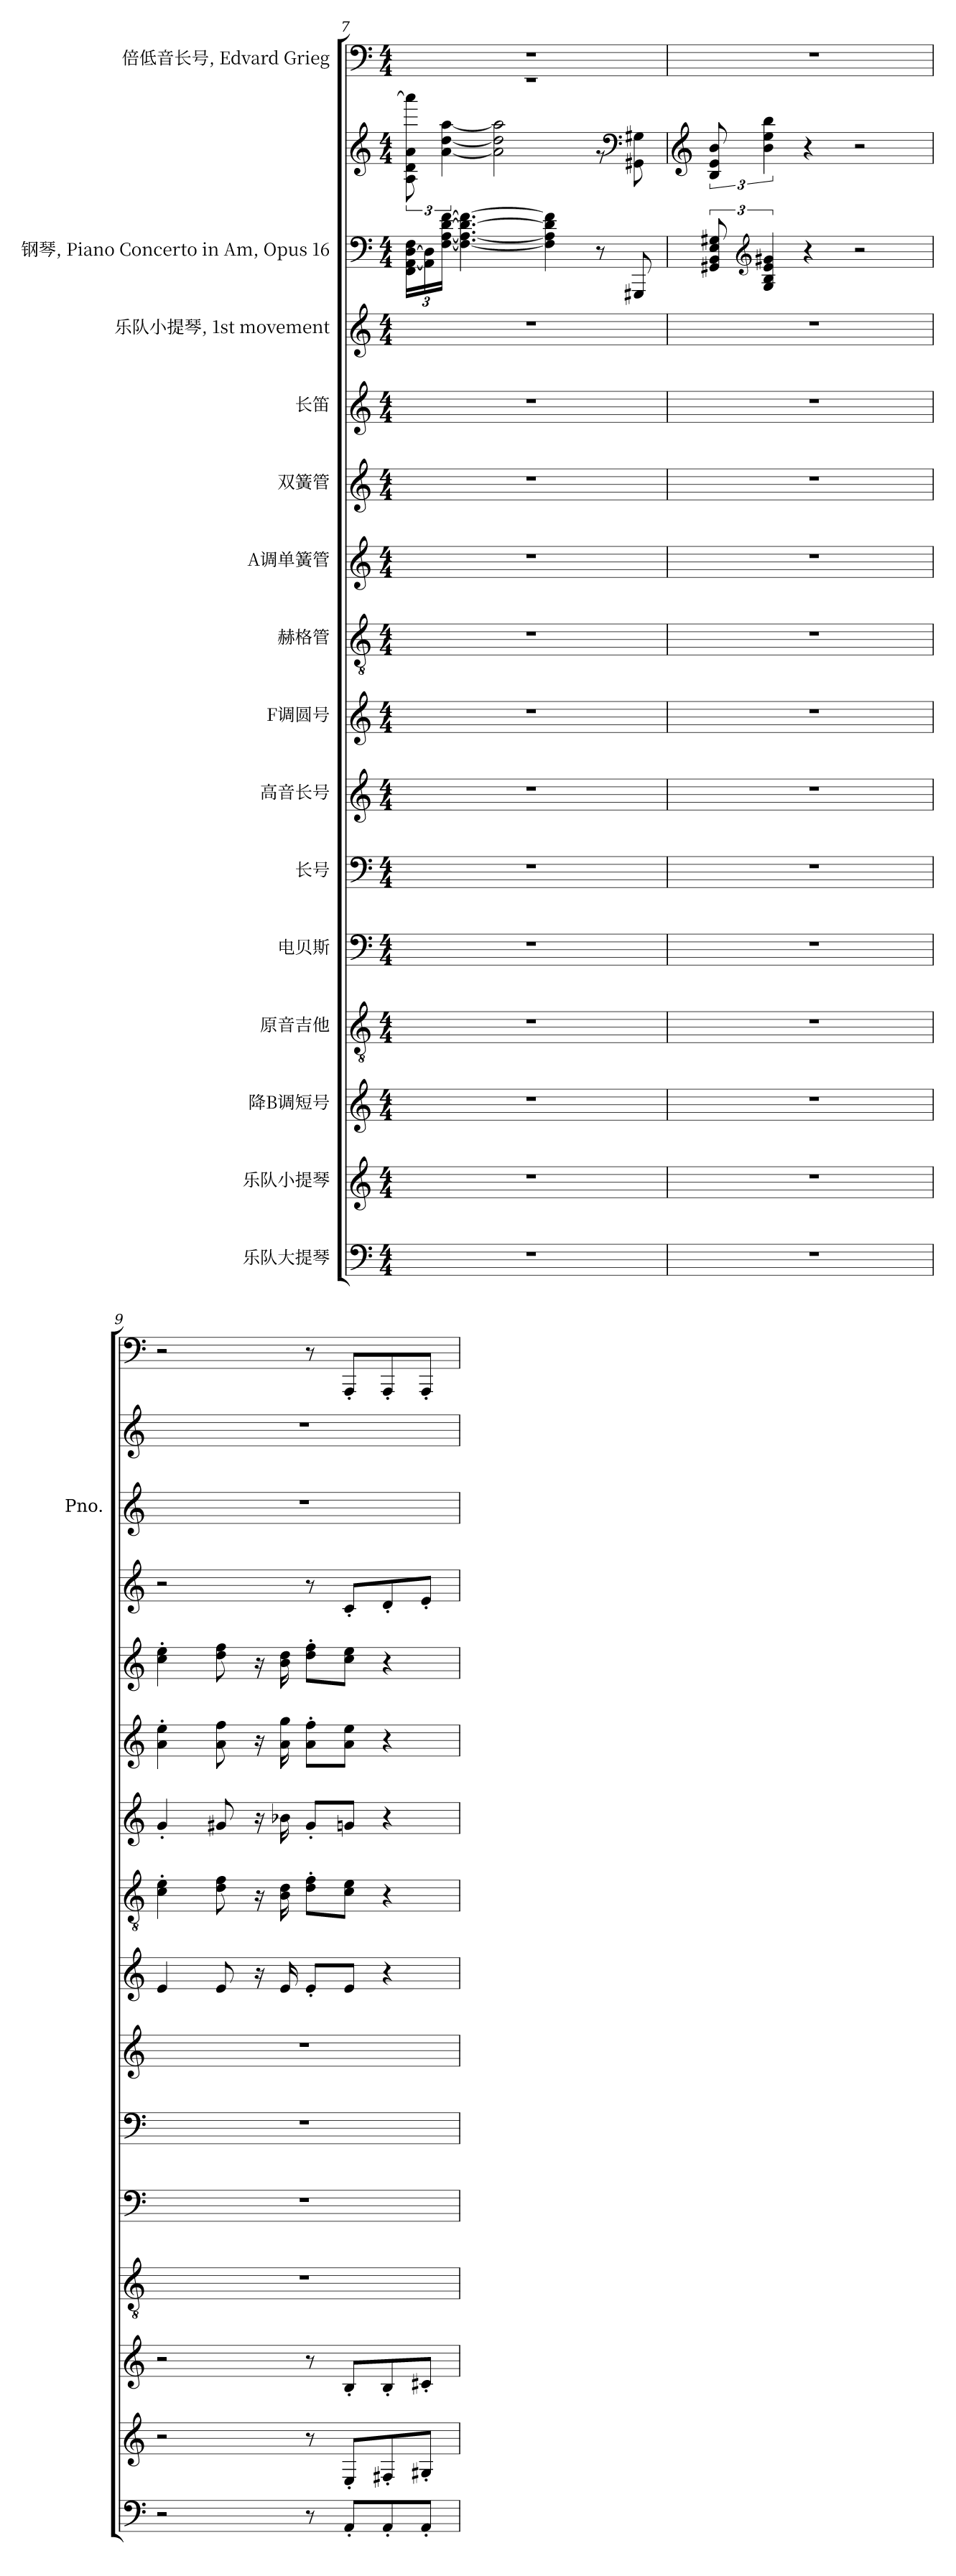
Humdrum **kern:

**kern	**kern	**kern	**kern	**kern	**kern	**kern	**kern	**kern	**kern	**kern	**kern	**kern	**kern	**kern	**kern
*part15	*part14	*part13	*part12	*part11	*part10	*part9	*part8	*part7	*part6	*part5	*part4	*part3	*part2	*part2	*part1
*staff16	*staff15	*staff14	*staff13	*staff12	*staff11	*staff10	*staff9	*staff8	*staff7	*staff6	*staff5	*staff4	*staff3	*staff2	*staff1
*I"乐队大提琴	*I"乐队小提琴	*I"降B调短号	*I"原音吉他	*I"电贝斯	*I"长号	*I"高音长号	*I"F调圆号	*I"赫格管	*I"A调单簧管	*I"双簧管	*I"长笛	*I"乐队小提琴, 1st movement	*I"钢琴,   Piano Concerto in Am, Opus 16	*	*I"倍低音长号, Edvard Grieg
*	*	*	*	*	*	*	*	*	*	*	*	*	*I'Pno.	*	*
*clefF4	*clefG2	*clefG2	*clefGv2	*clefF4	*clefF4	*clefG2	*clefG2	*clefGv2	*clefG2	*clefG2	*clefG2	*clefG2	*clefF4	*clefG2	*clefF4
*	*	*ITrd1c2	*	*ITrd7c12	*	*	*ITrd4c7	*	*ITrd2c3	*	*	*	*	*	*
*k[]	*k[]	*k[b-e-]	*k[]	*k[]	*k[]	*k[]	*k[b-]	*k[]	*k[f#c#g#]	*k[]	*k[]	*k[]	*k[]	*k[]	*k[]
*M4/4	*M4/4	*M4/4	*M4/4	*M4/4	*M4/4	*M4/4	*M4/4	*M4/4	*M4/4	*M4/4	*M4/4	*M4/4	*M4/4	*M4/4	*M4/4
*	*	*	*	*	*	*	*	*	*	*	*	*	*Xbrackettup	*	*
=7	=7	=7	=7	=7	=7	=7	=7	=7	=7	=7	=7	=7	=7	=7	=7
*	*	*	*	*	*	*	*	*	*	*	*	*	*	*^	*
1r	1r	1r	1r	1r	1r	1r	1r	1r	1r	1r	1r	1r	24FF\ [24AA\ [24D\ 24F\LL	1r	12A\ 12d\ 12a\ 12aaa\]	1r
.	.	.	.	.	.	.	.	.	.	.	.	.	24AA\] 24D\]	.	.	.
.	.	.	.	.	.	.	.	.	.	.	.	.	[24F\ [24A\ [24d\ [24f\JJ	.	[6a\ [6dd\ [6aa\	.
.	.	.	.	.	.	.	.	.	.	.	.	.	4.F\_ 4.A\_ 4.d\_ 4.f\_	.	.	.
.	.	.	.	.	.	.	.	.	.	.	.	.	.	.	2a\] 2dd\] 2aa\]	.
.	.	.	.	.	.	.	.	.	.	.	.	.	4F\] 4A\] 4d\] 4f\]	.	.	.
.	.	.	.	.	.	.	.	.	.	.	.	.	8r	.	8r	.
*	*	*	*	*	*	*	*	*	*	*	*	*	*	*clefF4	*	*
.	.	.	.	.	.	.	.	.	.	.	.	.	8GGG#X/	.	8GG#X\ 8G#X\	.
*	*	*	*	*	*	*	*	*	*	*	*	*	*	*v	*v	*
!!LO:PB:g=z
=8	=8	=8	=8	=8	=8	=8	=8	=8	=8	=8	=8	=8	=8	=8	=8
*	*	*	*	*	*	*	*	*	*	*	*	*	*	*clefG2	*
*	*	*	*	*	*	*	*	*	*	*	*	*	*brackettup	*	*
1r	1r	1r	1r	1r	1r	1r	1r	1r	1r	1r	1r	1r	12GG#X/ 12BB/ 12E/ 12G#X/	12B/ 12e/ 12b/	1r
*	*	*	*	*	*	*	*	*	*	*	*	*	*clefG2	*	*
.	.	.	.	.	.	.	.	.	.	.	.	.	6G#/ 6B/ 6e/ 6g#X/	6b\ 6ee\ 6bb\	.
.	.	.	.	.	.	.	.	.	.	.	.	.	4r	4r	.
.	.	.	.	.	.	.	.	.	.	.	.	.	2r	2r	.
=9	=9	=9	=9	=9	=9	=9	=9	=9	=9	=9	=9	=9	=9	=9	=9
2r	2r	2r	1r	1r	1r	1r	4A/	4c\' 4e\'	4e'/	4a\' 4ee\'	4cc\' 4ee\'	2r	1r	1r	2r
.	.	.	.	.	.	.	8A/	8d\ 8f\	8e#X/	8a\ 8ff\	8dd\ 8ff\	.	.	.	.
.	.	.	.	.	.	.	16r	16r	16r	16r	16r	.	.	.	.
.	.	.	.	.	.	.	16A/	16B\ 16d\	16gn\	16a\ 16gg\	16b\ 16dd\	.	.	.	.
8r	8r	8r	.	.	.	.	8A'/L	8d\' 8f\'L	8e#'/L	8a\' 8ff\'L	8dd\' 8ff\'L	8r	.	.	8r
8AA'/L	8E'/L	8A'/L	.	.	.	.	8A/J	8c\ 8e\J	8en/J	8a\ 8ee\J	8cc\ 8ee\J	8c'/L	.	.	8AAA'/L
8AA'/	8F#X'/	8A'/	.	.	.	.	4r	4r	4r	4r	4r	8d'/	.	.	8AAA'/
8AA'/J	8G#X'/J	8Bn'/J	.	.	.	.	.	.	.	.	.	8e'/J	.	.	8AAA'/J
=	=	=	=	=	=	=	=	=	=	=	=	=	=	=	=
*-	*-	*-	*-	*-	*-	*-	*-	*-	*-	*-	*-	*-	*-	*-	*-
